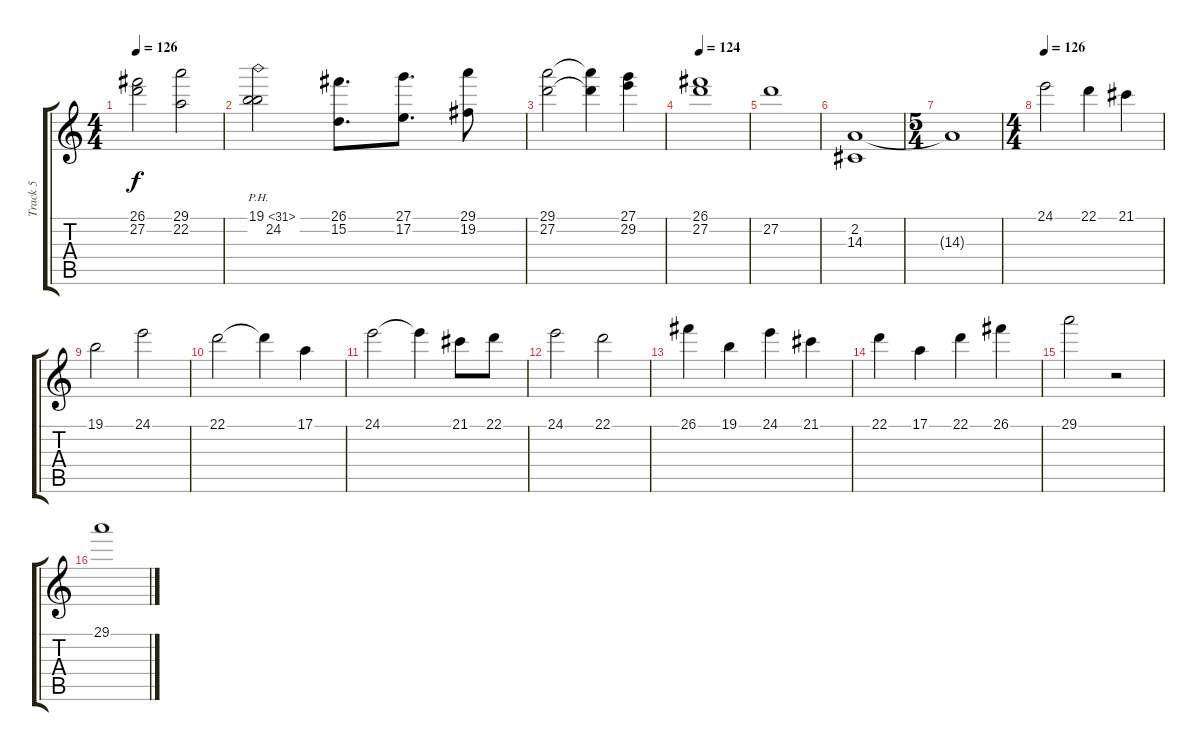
\track ("Track 5" "Track 5") {instrument synthstrings1}
\staff {score tabs}
\tuning (E4 B3 G3 D3 A2 E2) {hide}
\ts (4 4)
\tempo 126
\clef g2
\ks c
(26.1 27.2).2{dy f} (29.1 22.2).2 |
(19.1{ph 12} 24.2).2 (26.1 15.2).8{d} (27.1 17.2).8{d} (29.1 19.2).8 |
(29.1 27.2).2 (29.1{t} 27.2{t}).4 (27.1 29.2).4 |
\tempo 124
(26.1 27.2).1{balance 3} |
27.2.1 |
(2.2 14.3).1 |
\ts (5 4)
14.3{t}.1 |
\ts (4 4)
\tempo 126
24.1.2{balance 3} 22.1.4 21.1.4 |
19.1.2 24.1.2 |
22.1.2 22.1{t}.4 17.1.4 |
24.1.2 24.1{t}.4 21.1.8 22.1.8 |
24.1.2 22.1.2 |
26.1.4 19.1.4 24.1.4 21.1.4 |
22.1.4 17.1.4 22.1.4 26.1.4 |
29.1.2 r.2 |
29.1.1
